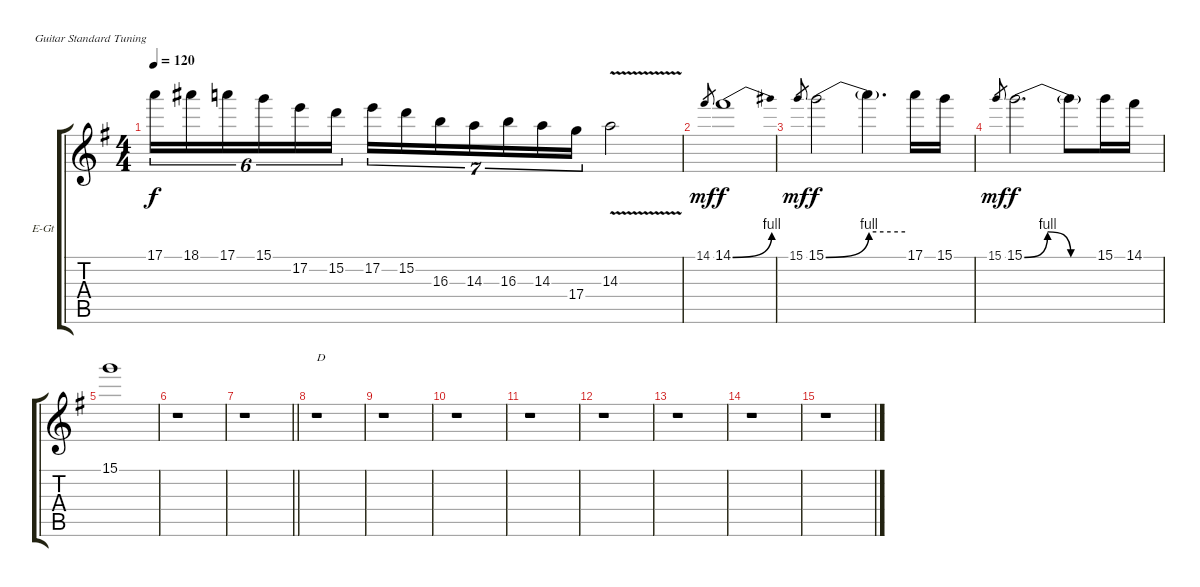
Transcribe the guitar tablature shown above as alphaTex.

\bracketExtendMode groupsimilarinstruments
\firstSystemTrackNameOrientation horizontal
\otherSystemsTrackNameOrientation horizontal
\track ("YNGWIE GUITAR 1" "E-Gt") {instrument overdrivenguitar}
\staff {score tabs}
\tuning (E4 B3 G3 D3 A2 E2)
\ts (4 4)
\tempo 120
\clef g2
\ks eminor
17.1.16{tu (6 4) dy f} 18.1.16{tu (6 4)} 17.1.16{tu (6 4)} 15.1.16{tu (6 4)} 17.2.16{tu (6 4)} 15.2.16{tu (6 4)} 17.2.16{tu (7 4)} 15.2.16{tu (7 4)} 16.3.16{tu (7 4)} 14.3.16{tu (7 4)} 16.3.16{tu (7 4)} 14.3.16{tu (7 4)} 17.4.16{tu (7 4)} 14.3{v}.2 |
14.1.8{gr dy mf} 14.1{be (bend 0 0 60 4)}.1{dy f} |
15.1.8{gr dy mf} 15.1{be (bend 0 0 60 4)}.2{dy f} 15.1{be (hold 0 4 60 4) t}.4{d} 17.1.16 15.1.16 |
15.1.8{gr dy mf} 15.1{be (bendrelease 0 0 30 4 30 4 60 0)}.2{d dy f} 15.1{be (hold 0 0 60 0) t}.8 15.1.16 14.1.16 |
15.1.1 |
r.1 |
\barLineRight lightlight
r.1 |
r.1{txt "D"} |
r.1 |
r.1 |
r.1 |
r.1 |
r.1 |
r.1 |
r.1
